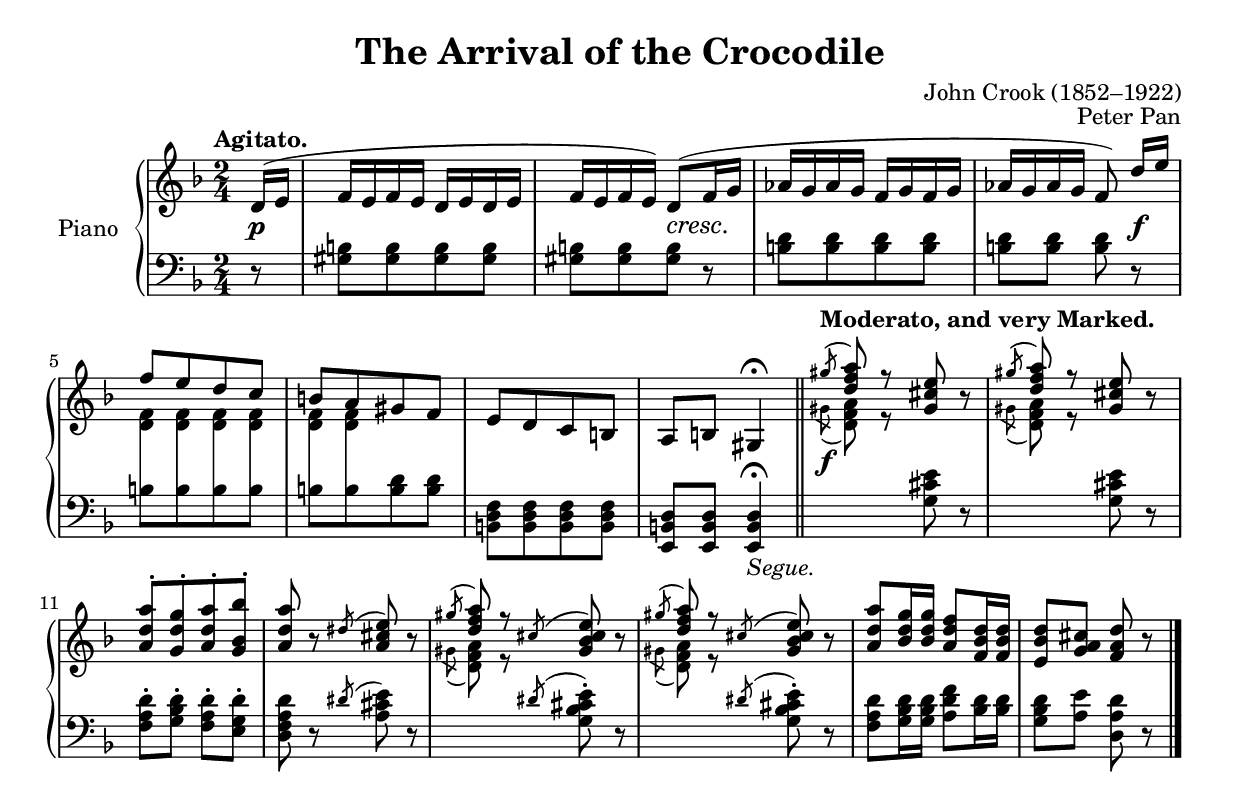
\version "2.19.52"
\language "english"
\include "Peter_Pan.ily"

\header {
  title = "The Arrival of the Crocodile"
%  style = "Incidental"
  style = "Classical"
}

global = {
  \key d \minor
  \time 2/4
}

dynamics = {
  \set Score.tempoHideNote = ##t
  \tempo "Agitato." 4 = 110

  \override DynamicTextSpanner.style = #'none

  \partial 8
							s16\p	s	|

	s2								|
	s4				s8\cresc	s8		|
	s2								|
	s4.						s16\f	s	|

	s2*4	||||

  \bar "||"

  \tempo "Moderato, and very Marked." 4 = 80

	\grace s8\f
	s2	|
	s2*3	|||

	s2*4	||||

  \bar "|."
}

upper = \relative c' {
  \clef treble
  \global

  \stemUp \slurUp
							d16(	e	|

	f	e	f	e	d	e	d	e	|
	f	e	f	e)	d8(		f16	g	|
	af	g	af	g	f	g	f	g	|
	af	g	af	g	f8)		d'16[	e]	|

  <<
    {
      \voiceOne
	f8[		e		d		c]		|%=
	b[		a		%…
    }
    \new Voice
    {
      \voiceTwo
      \crossStaff {
        \autoBeamOff
	<d, f>		q		q		q		|%=
	q		q		%…
      }
    }
  >>
  \oneVoice
  \autoBeamOn
					gs		f]		||
	e[		d		c		b]		|
	a		b		gs4\fermata			|

  \repeat unfold 2 {
    \voiceOne
	\acciaccatura{gs''8}
	<d f a>		r		%…
    \oneVoice \stemUp
					<gs, cs e>	r		|
  }									|
	<a d a'>^.[	<g d' g>^.	<a d a'>^.	<g bf bf'>^.]	|
	<a d a'>	r		\acciaccatura{\slurUp ds}
					<a cs e>	r		|

  \repeat unfold 2 {
    \voiceOne
	\acciaccatura{gs'8}
	<d f a>			r	%…
    \oneVoice \stemUp
	\acciaccatura{\slurUp cs}	<gs bf cs e>	r		|
  }									|
	<a d a'>8	<bf d g>16 q	<a d f>8	<f bf d>16 q	|
	<e bf' d>8	<g a cs>	<f a d>		r		|
}

lower = \relative c' {
  \clef bass
  \global

							r8		|

	<gs b>[		q		q		q]		|
	q[		q		q]		r		|
	<b d>[		q		q		q]		|
	q[		q]		q		r		|

	b[		b		b		b]		|
	b[		b		<b d>		q]		|
	<b, d f>[	q		q		q]		|
	<e, b' d>	q	q4\fermata_\markup{\italic Segue.}	|

  \repeat unfold 2 {
    \change Staff = "upper" \voiceTwo
	\acciaccatura{gs''8}
	<d f a>		r		%…
    \change Staff = "lower" \oneVoice
				<g, cs e>		r		|
  }									|
	<f a d>-.	<g bf d>-.	<f a d>-.	<e g d'>-.	|
	<d f a d>	r		%…
					\acciaccatura{\slurUp ds'}
					<a cs e>	r		|

  \repeat unfold 2 {
    \change Staff = "upper" \voiceTwo
	\acciaccatura{gs'8}
	<d f a>		r		%…
    \change Staff = "lower" \oneVoice
					\acciaccatura{\slurUp ds}
					<g, bf cs e>-.	r		|
  }									|
	<f a d>8	<g bf d>16 q	<a d f>8	<bf d>16 q	|
	<g bf d>8	<a e'>		<d, a' d>	r		|
}

\score {
  \new PianoStaff
    \with {
      instrumentName = #"Piano"
    }
  <<
    \new Staff = "upper" \upper
    \new Dynamics = "dynamics" \dynamics
    \new Staff = "lower" \lower
  >>
  \layout {
    \context {
      \PianoStaff
      \consists #Span_stem_engraver
    }
  }
}

\score {
  \new PianoStaff
    \with {
      midiInstrument = #"acoustic grand"
    }
  <<
    \new Staff = "upper" <<
      \upper
      \dynamics
    >>
    \new Staff = "lower" <<
      \lower
      \dynamics
    >>
  >>
  \midi {}
}
